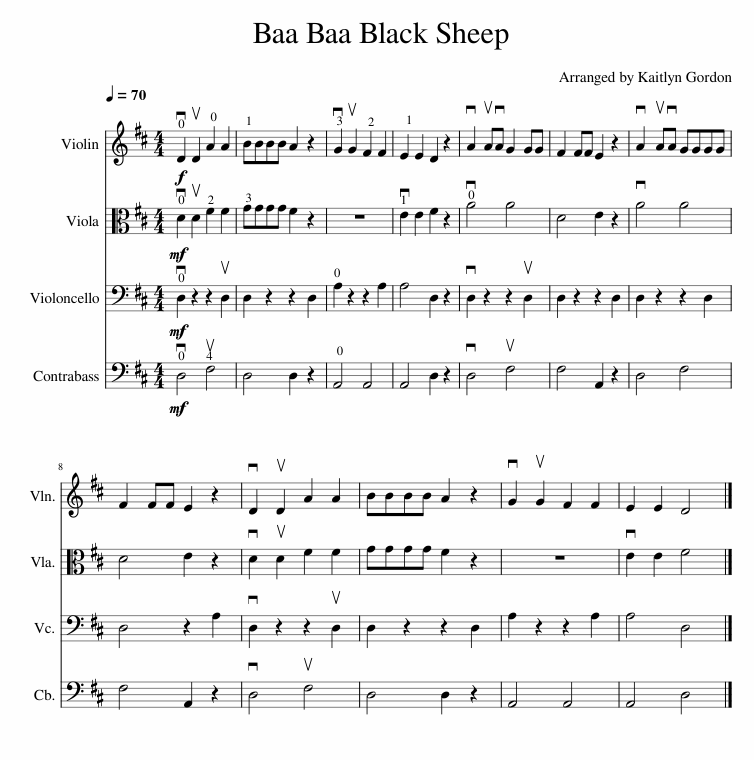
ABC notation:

X:1
%%score 1 2 3 4
L:1/8
Q:1/4=70
M:4/4
I:linebreak $
K:D
V:1 treble
V:2 alto
V:3 bass
V:4 bass transpose=-12
V:1
!f! vD2 uD2 A2 A2 | BBBB A2 z2 | vG2 uG2 F2 F2 | E2 E2 D2 z2 | vA2 uAvA G2 GG | %5
 F2 FF E2 z2 | vA2 uAvA GGGG |$ F2 FF E2 z2 | vD2 uD2 A2 A2 | BBBB A2 z2 | %10
 vG2 uG2 F2 F2 | E2 E2 D4 |] %12
V:2
!mf! vD2 uD2 F2 F2 | GGGG F2 z2 | z8 | vE2 E2 F2 z2 | vA4 A4 | %5
 D4 E2 z2 | vA4 A4 |$ D4 E2 z2 | vD2 uD2 F2 F2 | GGGG F2 z2 | %10
 z8 | vE2 E2 F4 |] %12
V:3
!mf! vD,2 z2 z2 uD,2 | D,2 z2 z2 D,2 | A,2 z2 z2 A,2 | A,4 D,2 z2 | vD,2 z2 z2 uD,2 | %5
 D,2 z2 z2 D,2 | D,2 z2 z2 D,2 |$ D,4 z2 A,2 | vD,2 z2 z2 uD,2 | D,2 z2 z2 D,2 | %10
 A,2 z2 z2 A,2 | A,4 D,4 |] %12
V:4
!mf! vD,4 uF,4 | D,4 D,2 z2 | A,,4 A,,4 | A,,4 D,2 z2 | vD,4 uF,4 | %5
 F,4 A,,2 z2 | D,4 F,4 |$ F,4 A,,2 z2 | vD,4 uF,4 | D,4 D,2 z2 | %10
 A,,4 A,,4 | A,,4 D,4 |] %12
